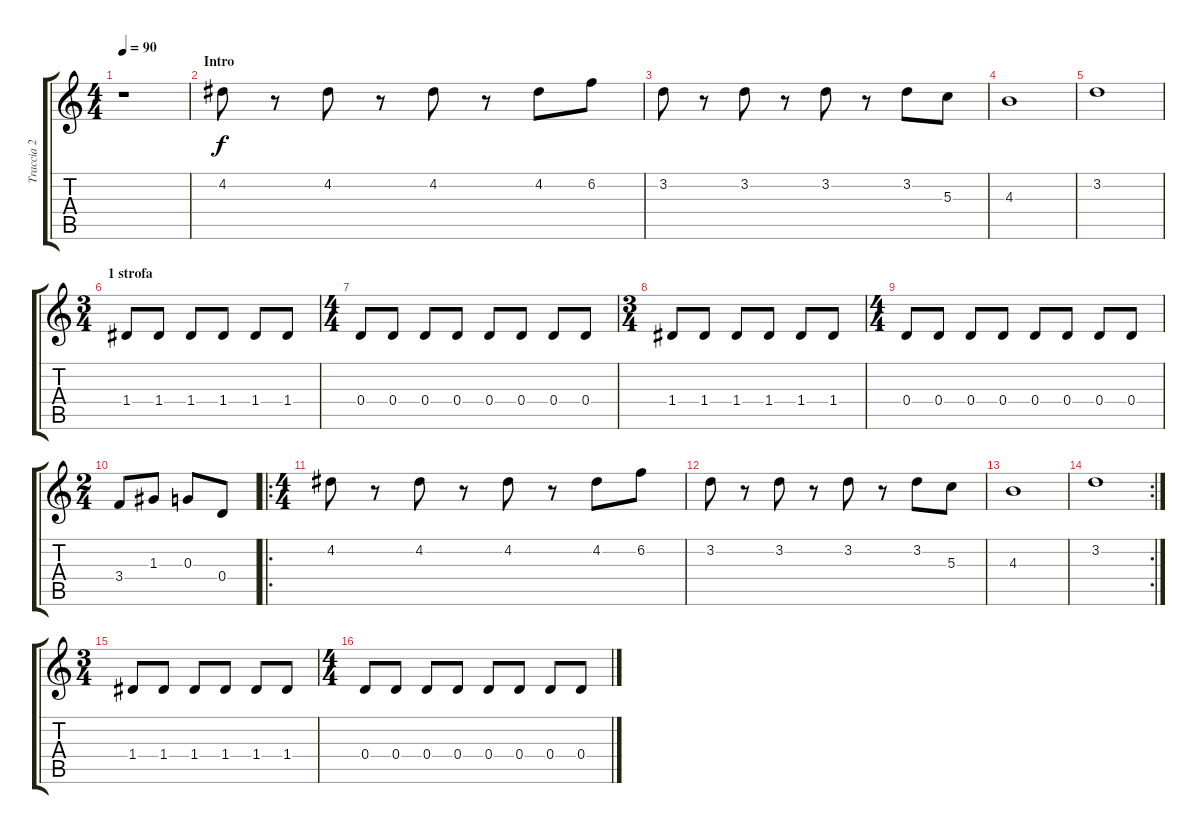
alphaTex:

\track ("Traccia 2" "Traccia 2") {instrument distortionguitar}
\staff {score tabs}
\tuning (E4 B3 G3 D3 A2 E2) {hide}
\ts (4 4)
\tempo 90
\clef g2
\ks c
r.1{dy f instrument distortionguitar} |
\section ("" "Intro")
4.2.8 r.8 4.2.8 r.8 4.2.8 r.8 4.2.8 6.2.8 |
3.2.8 r.8 3.2.8 r.8 3.2.8 r.8 3.2.8 5.3.8 |
4.3.1 |
3.2.1 |
\ts (3 4)
\section ("" "1 strofa")
1.4.8 1.4.8 1.4.8 1.4.8 1.4.8 1.4.8 |
\ts (4 4)
0.4.8 0.4.8 0.4.8 0.4.8 0.4.8 0.4.8 0.4.8 0.4.8 |
\ts (3 4)
1.4.8 1.4.8 1.4.8 1.4.8 1.4.8 1.4.8 |
\ts (4 4)
0.4.8 0.4.8 0.4.8 0.4.8 0.4.8 0.4.8 0.4.8 0.4.8 |
\ts (2 4)
3.4.8 1.3.8 0.3.8 0.4.8 |
\ro
\ts (4 4)
4.2.8 r.8 4.2.8 r.8 4.2.8 r.8 4.2.8 6.2.8 |
3.2.8 r.8 3.2.8 r.8 3.2.8 r.8 3.2.8 5.3.8 |
4.3.1 |
\rc 2
3.2.1 |
\ts (3 4)
1.4.8 1.4.8 1.4.8 1.4.8 1.4.8 1.4.8 |
\ts (4 4)
0.4.8 0.4.8 0.4.8 0.4.8 0.4.8 0.4.8 0.4.8 0.4.8
